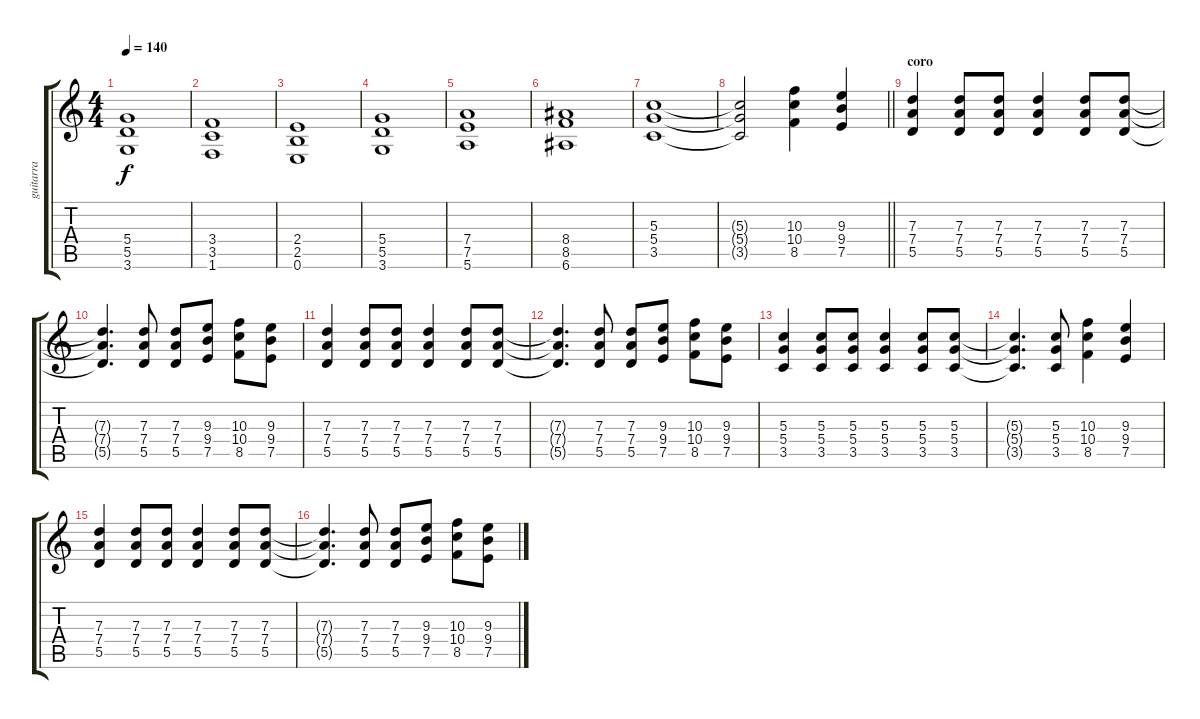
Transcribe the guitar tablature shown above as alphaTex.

\track ("guitarra" "guitarra") {instrument distortionguitar}
\staff {score tabs}
\tuning (E4 B3 G3 D3 A2 E2) {hide}
\ts (4 4)
\tempo 140
\clef g2
\ks c
(5.4{t} 5.5{t} 3.6{t}).1{dy f} |
(3.4 3.5 1.6).1 |
(2.4 2.5 0.6).1 |
(5.4 5.5 3.6).1 |
(7.4 7.5 5.6).1 |
(8.4 8.5 6.6).1 |
(5.3 5.4 3.5).1 |
\barLineRight lightlight
(5.3{t} 5.4{t} 3.5{t}).2 (10.3 10.4 8.5).4 (9.3 9.4 7.5).4 |
\section ("" "coro")
(7.3 7.4 5.5).4{volume 11} (7.3 7.4 5.5).8 (7.3 7.4 5.5).8 (7.3 7.4 5.5).4 (7.3 7.4 5.5).8 (7.3 7.4 5.5).8 |
(7.3{t} 7.4{t} 5.5{t}).4{d} (7.3 7.4 5.5).8 (7.3 7.4 5.5).8 (9.3 9.4 7.5).8 (10.3 10.4 8.5).8 (9.3 9.4 7.5).8 |
(7.3 7.4 5.5).4 (7.3 7.4 5.5).8 (7.3 7.4 5.5).8 (7.3 7.4 5.5).4 (7.3 7.4 5.5).8 (7.3 7.4 5.5).8 |
(7.3{t} 7.4{t} 5.5{t}).4{d} (7.3 7.4 5.5).8 (7.3 7.4 5.5).8 (9.3 9.4 7.5).8 (10.3 10.4 8.5).8 (9.3 9.4 7.5).8 |
(5.3 5.4 3.5).4 (5.3 5.4 3.5).8 (5.3 5.4 3.5).8 (5.3 5.4 3.5).4 (5.3 5.4 3.5).8 (5.3 5.4 3.5).8 |
(5.3{t} 5.4{t} 3.5{t}).4{d} (5.3 5.4 3.5).8 (10.3 10.4 8.5).4 (9.3 9.4 7.5).4 |
(7.3 7.4 5.5).4 (7.3 7.4 5.5).8 (7.3 7.4 5.5).8 (7.3 7.4 5.5).4 (7.3 7.4 5.5).8 (7.3 7.4 5.5).8 |
(7.3{t} 7.4{t} 5.5{t}).4{d} (7.3 7.4 5.5).8 (7.3 7.4 5.5).8 (9.3 9.4 7.5).8 (10.3 10.4 8.5).8 (9.3 9.4 7.5).8
